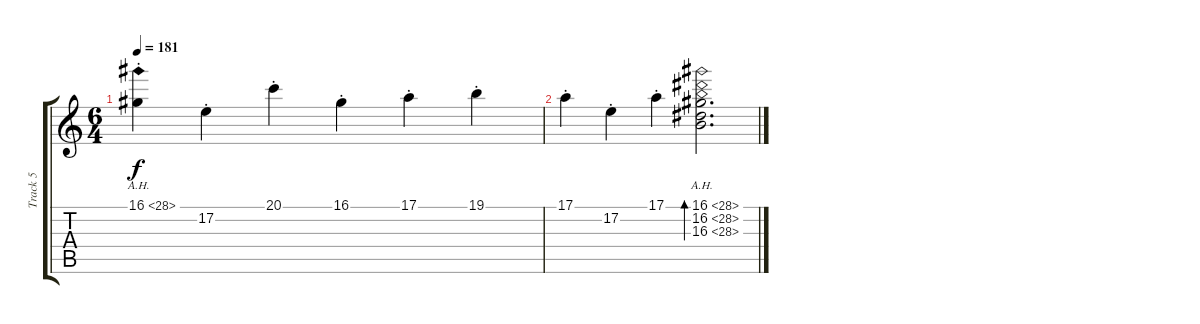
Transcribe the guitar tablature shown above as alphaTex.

\track ("Track 5" "Track 5") {instrument pad4choir}
\staff {score tabs}
\tuning (E4 B3 G3 D3 A2 E2) {hide}
\ts (6 4)
\tempo 181
\clef g2
\ks c
16.1{ah 12 st}.4{dy f} 17.2{st}.4 20.1{st}.4 16.1{st}.4 17.1{st}.4 19.1{st}.4 |
17.1{st}.4 17.2{st}.4 17.1{st}.4 (16.1{ah 12} 16.2{ah 12} 16.3{ah 12}).2{d bd 480}
